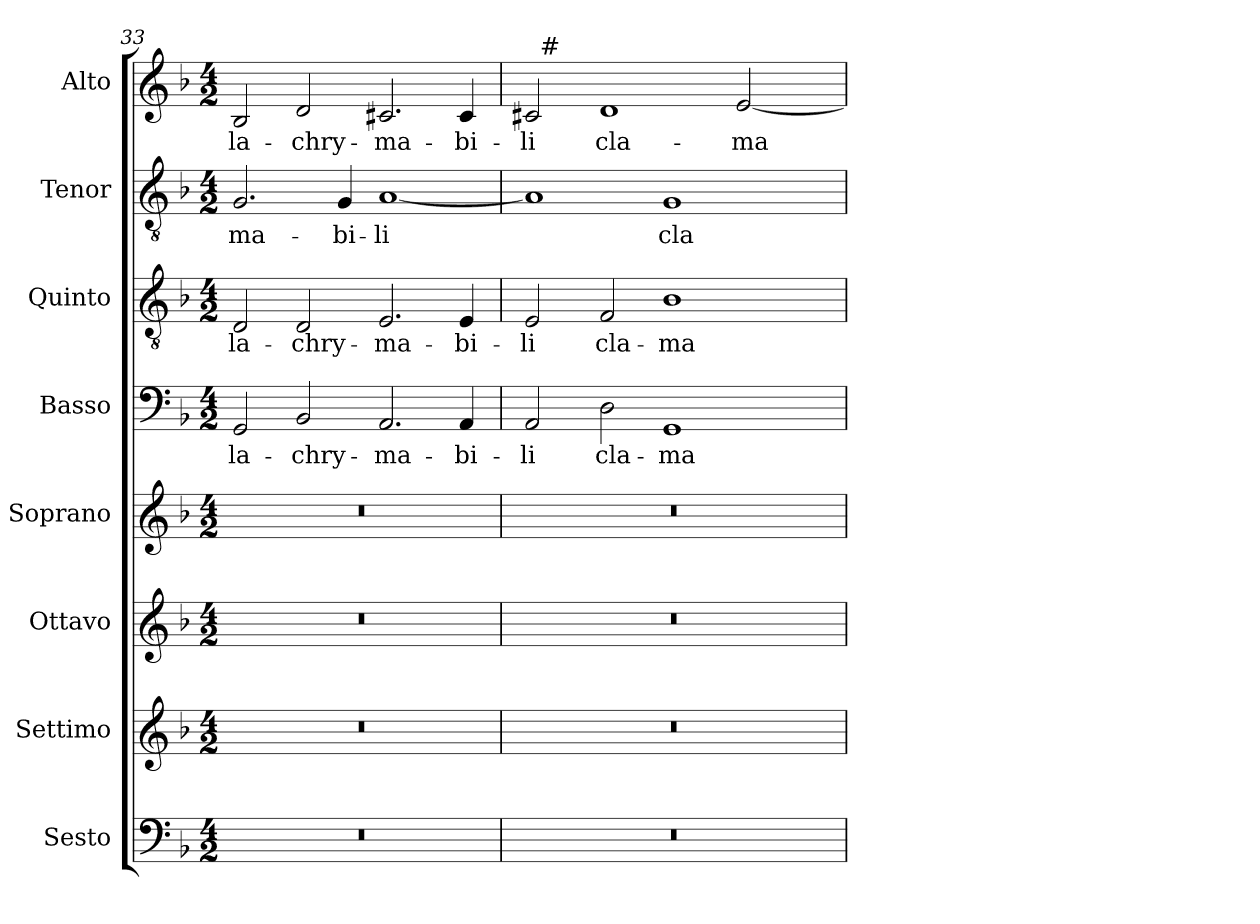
**kern	**kern	**kern	**kern	**kern	**text	**kern	**text	**kern	**text	**kern	**text
*part8	*part7	*part6	*part5	*part4	*part4	*part3	*part3	*part2	*part2	*part1	*part1
*staff8	*staff7	*staff6	*staff5	*staff4	*staff4	*staff3	*staff3	*staff2	*staff2	*staff1	*staff1
*I"Sesto	*I"Settimo	*I"Ottavo	*I"Soprano	*I"Basso	*	*I"Quinto	*	*I"Tenor	*	*I"Alto	*
*I'Ss.	*I'St.	*I'Ot.	*I'S.	*I'B.	*	*I'Q.	*	*I'T.	*	*I'A.	*
*clefF4	*clefG2	*clefG2	*clefG2	*clefF4	*	*clefGv2	*	*clefGv2	*	*clefG2	*
*	*	*	*	*	*	*ITrd7c12	*	*ITrd7c12	*	*	*
*k[b-]	*k[b-]	*k[b-]	*k[b-]	*k[b-]	*	*k[b-]	*	*k[b-]	*	*k[b-]	*
*F:	*F:	*F:	*F:	*F:	*	*F:	*	*F:	*	*F:	*
*M4/2	*M4/2	*M4/2	*M4/2	*M4/2	*	*M4/2	*	*M4/2	*	*M4/2	*
=33	=33	=33	=33	=33	=33	=33	=33	=33	=33	=33	=33
!LO:N:vis=1	!LO:N:vis=1	!LO:N:vis=1	!LO:N:vis=1	!	!	!	!	!	!	!	!
!	!	!	!	!	!LO:LY:b:color=#000000	!	!	!	!	!	!
!	!	!	!	!	!	!	!LO:LY:b:color=#000000	!	!	!	!
!	!	!	!	!	!	!	!	!	!LO:LY:b:color=#000000	!	!
!	!	!	!	!	!	!	!	!	!	!	!LO:LY:b:color=#000000
0r	0r	0r	0r	2GGi/	la-	2DDi/	la-	2.GGi/	-ma-	2B-i/	la-
!	!	!	!	!	!LO:LY:b:color=#000000	!	!	!	!	!	!
!	!	!	!	!	!	!	!LO:LY:b:color=#000000	!	!	!	!
!	!	!	!	!	!	!	!	!	!	!	!LO:LY:b:color=#000000
.	.	.	.	2BB-i/	-chry-	2DDi/	-chry-	.	.	2di/	-chry-
!	!	!	!	!	!	!	!	!	!LO:LY:b:color=#000000	!	!
.	.	.	.	.	.	.	.	4GGi/	-bi-	.	.
!	!	!	!	!	!LO:LY:b:color=#000000	!	!	!	!	!	!
!	!	!	!	!	!	!	!LO:LY:b:color=#000000	!	!	!	!
!	!	!	!	!	!	!	!	!	!LO:LY:b:color=#000000	!	!
!	!	!	!	!	!	!	!	!	!	!	!LO:LY:b:color=#000000
.	.	.	.	2.AAi/	-ma-	2.EEi/	-ma-	[1AAi	-li	2.c#Xi/	-ma-
!	!	!	!	!	!LO:LY:b:color=#000000	!	!	!	!	!	!
!	!	!	!	!	!	!	!LO:LY:b:color=#000000	!	!	!	!
!	!	!	!	!	!	!	!	!	!	!	!LO:LY:b:color=#000000
.	.	.	.	4AAi/	-bi-	4EEi/	-bi-	.	.	4c#i/	-bi-
=34	=34	=34	=34	=34	=34	=34	=34	=34	=34	=34	=34
!LO:N:vis=1	!LO:N:vis=1	!LO:N:vis=1	!LO:N:vis=1	!	!	!	!	!	!	!	!
!	!	!	!	!	!LO:LY:b:color=#000000	!	!	!	!	!	!
!	!	!	!	!	!	!	!LO:LY:b:color=#000000	!	!	!	!
!	!	!	!	!	!	!	!	!	!	!	!LO:LY:b:color=#000000
*	*	*	*	*	*	*	*	*	*	*^	*
0r	0r	0r	0r	2AAi/	-li	2EEi/	-li	1AAi]	.	2c#i/	32ryy	-li
.	.	.	.	.	.	.	.	.	.	.	256ryy	.
!	!	!	!	!	!	!	!	!	!	!	!LO:TX:a:t=#	!
.	.	.	.	.	.	.	.	.	.	.	1ryy	.
!	!	!	!	!	!LO:LY:b:color=#000000	!	!	!	!	!	!	!
!	!	!	!	!	!	!	!LO:LY:b:color=#000000	!	!	!	!	!
!	!	!	!	!	!	!	!	!	!	!	!	!LO:LY:b:color=#000000
.	.	.	.	2Di\	cla-	2FFi/	cla-	.	.	1di	.	cla-
!	!	!	!	!	!LO:LY:b:color=#000000	!	!	!	!	!	!	!
!	!	!	!	!	!	!	!LO:LY:b:color=#000000	!	!	!	!	!
!	!	!	!	!	!	!	!	!	!LO:LY:b:color=#000000	!	!	!
.	.	.	.	1GGi	-ma-	1BB-i	-ma-	1GGi	cla-	.	.	.
.	.	.	.	.	.	.	.	.	.	.	2ryy	.
!	!	!	!	!	!	!	!	!	!	!	!	!LO:LY:b:color=#000000
.	.	.	.	.	.	.	.	.	.	[2ei/	.	-ma-
.	.	.	.	.	.	.	.	.	.	.	4ryy	.
.	.	.	.	.	.	.	.	.	.	.	8ryy	.
.	.	.	.	.	.	.	.	.	.	.	16ryy	.
.	.	.	.	.	.	.	.	.	.	.	64..ryy	.
*	*	*	*	*	*	*	*	*	*	*v	*v	*
=	=	=	=	=	=	=	=	=	=	=	=
*-	*-	*-	*-	*-	*-	*-	*-	*-	*-	*-	*-
